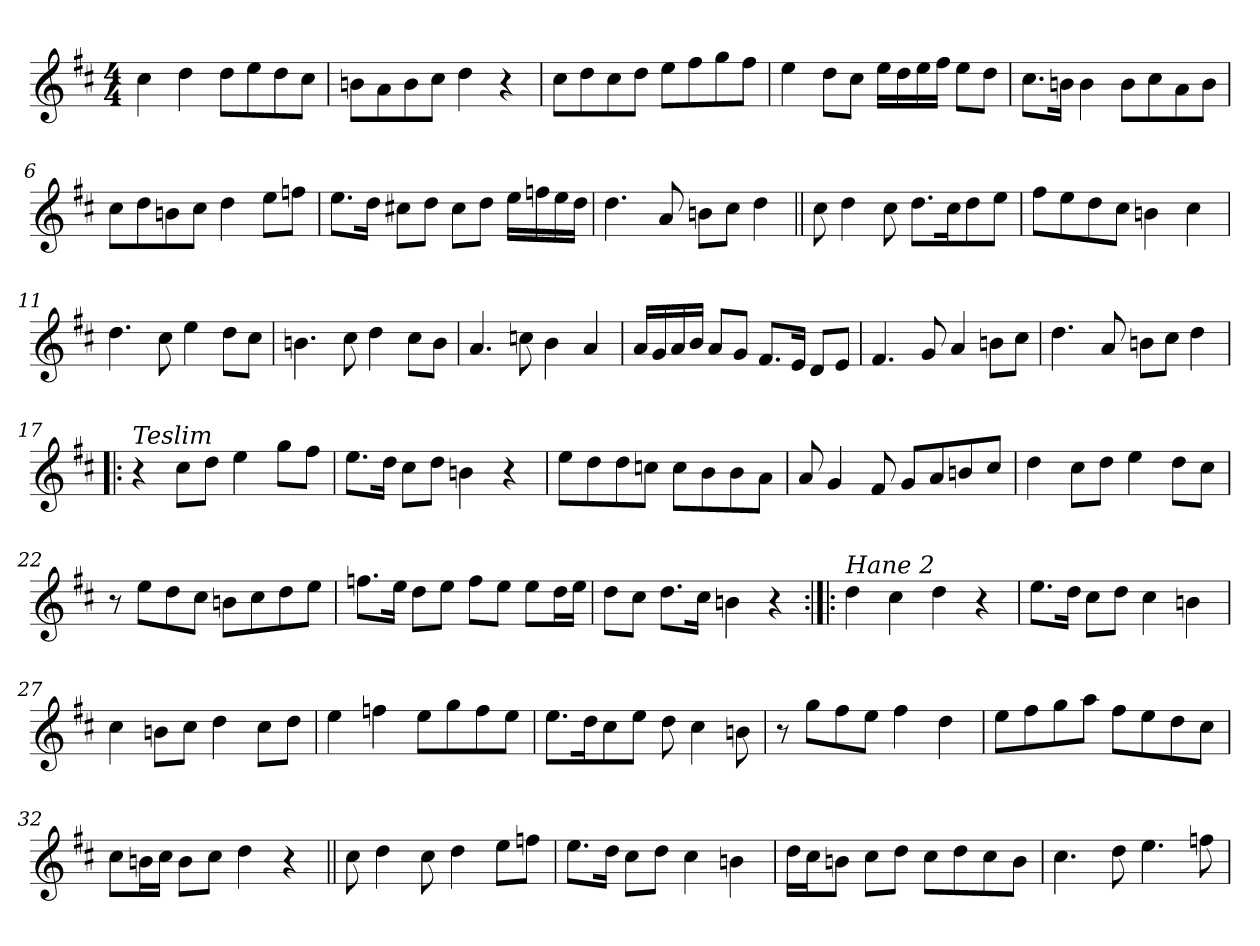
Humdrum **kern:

**kern
*part1
*staff1
*clefG2
*k[f#c#]
*D:
*M4/4
=1
4cc#\
4dd\
8dd\L
8ee\
8dd\
8cc#\J
=2
8bn\L
8a\
8b\
8cc#\J
4dd\
4r
=3
8cc#\L
8dd\
8cc#\
8dd\J
8ee\L
8ff#\
8gg\
8ff#\J
!!LO:LB:g=z
=4
4ee\
8dd\L
8cc#\J
16ee\LL
16dd\
16ee\
16ff#\JJ
8ee\L
8dd\J
=5
8.cc#\L
16bn\Jk
4b\
8b\L
8cc#\
8a\
8b\J
=6
8cc#\L
8dd\
8bn\
8cc#\J
4dd\
8ee\L
8ffn\J
=7
8.ee\L
16dd\Jk
8cc#X\L
8dd\J
8cc#\L
8dd\J
16ee\LL
16ffn\
16ee\
16dd\JJ
!!LO:LB:g=z
=8
4.dd\
8a/
8bn\L
8cc#\J
4dd\
=9||
8cc#\
4dd\
8cc#\
8.dd\L
16cc#\K
8dd\
8ee\J
=10
8ff#\L
8ee\
8dd\
8cc#\J
4bn\
4cc#\
=11
4.dd\
8cc#\
4ee\
8dd\L
8cc#\J
!!LO:LB:g=z
=12
4.bn\
8cc#\
4dd\
8cc#\L
8b\J
=13
4.a/
8ccn\
4b\
4a/
=14
16a/LL
16g/
16a/
16b/JJ
8a/L
8g/J
8.f#/L
16e/Jk
8d/L
8e/J
=15
4.f#/
8g/
4a/
8bn\L
8cc#\J
!!LO:LB:g=z
=16
4.dd\
8a/
8bn\L
8cc#\J
4dd\
=17!|:
!LO:TX:a:i:t=Teslim
4r
8cc#\L
8dd\J
4ee\
8gg\L
8ff#\J
=18
8.ee\L
16dd\Jk
8cc#\L
8dd\J
4bn\
4r
=19
8ee\L
8dd\
8dd\
8ccn\J
8cc\L
8b\
8b\
8a\J
!!LO:LB:g=z
=20
8a/
4g/
8f#/
8g/L
8a/
8bn/
8cc#/J
=21
4dd\
8cc#\L
8dd\J
4ee\
8dd\L
8cc#\J
=22
8r
8ee\L
8dd\
8cc#\J
8bn\L
8cc#\
8dd\
8ee\J
=23
8.ffn\L
16ee\Jk
8dd\L
8ee\J
8ff\L
8ee\J
8ee\L
16dd\L
16ee\JJ
!!LO:LB:g=z
=24
8dd\L
8cc#\J
8.dd\L
16cc#\Jk
4bn\
4r
=25:|!|:
!LO:TX:a:i:t=Hane 2
4dd\
4cc#\
4dd\
4r
=26
8.ee\L
16dd\Jk
8cc#\L
8dd\J
4cc#\
4bn\
=27
4cc#\
8bn\L
8cc#\J
4dd\
8cc#\L
8dd\J
!!LO:LB:g=z
=28
4ee\
4ffn\
8ee\L
8gg\
8ff\
8ee\J
=29
8.ee\L
16dd\K
8cc#\
8ee\J
8dd\
4cc#\
8bn\
=30
8r
8gg\L
8ff#\
8ee\J
4ff#\
4dd\
=31
8ee\L
8ff#\
8gg\
8aa\J
8ff#\L
8ee\
8dd\
8cc#\J
!!LO:LB:g=z
=32
8cc#\L
16bn\L
16cc#\JJ
8b\L
8cc#\J
4dd\
4r
=33||
8cc#\
4dd\
8cc#\
4dd\
8ee\L
8ffn\J
=34
8.ee\L
16dd\Jk
8cc#\L
8dd\J
4cc#\
4bn\
=35
16dd\LL
16cc#\J
8bn\J
8cc#\L
8dd\J
8cc#\L
8dd\
8cc#\
8b\J
!!LO:PB:g=z
=36
4.cc#\
8dd\
4.ee\
8ffn\
=
*-
